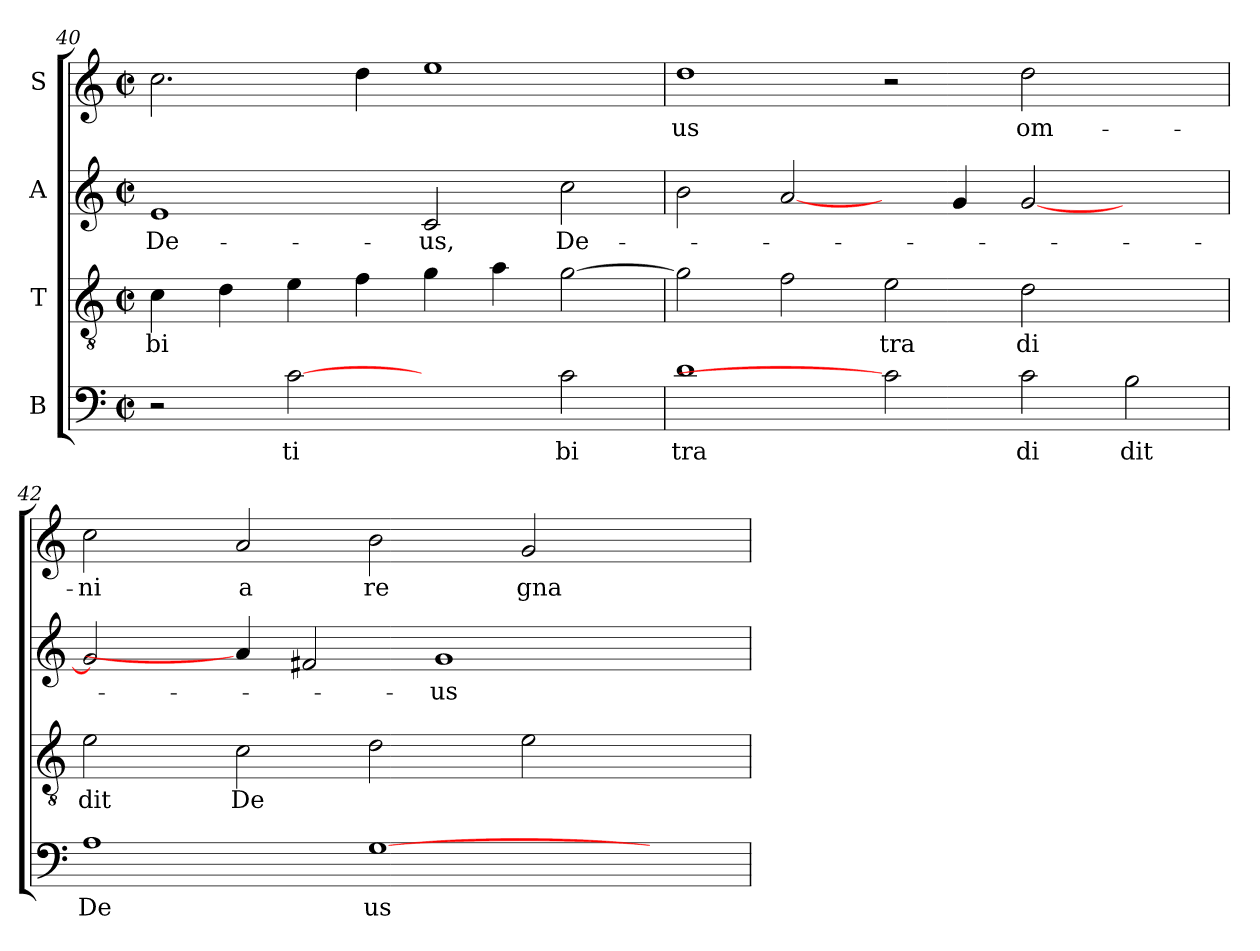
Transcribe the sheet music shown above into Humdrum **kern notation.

**kern	**text	**kern	**text	**kern	**text	**kern	**text
*part4	*part4	*part3	*part3	*part2	*part2	*part1	*part1
*staff4	*staff4	*staff3	*staff3	*staff2	*staff2	*staff1	*staff1
*I"B	*	*I"T	*	*I"A	*	*I"S	*
*clefF4	*	*clefGv2	*	*clefG2	*	*clefG2	*
*M2/2	*	*M2/2	*	*M2/2	*	*M2/2	*
*met(c|)	*	*met(c|)	*	*met(c|)	*	*met(c|)	*
=40	=40	=40	=40	=40	=40	=40	=40
!	!	!	!LO:LY:b:cj	!	!LO:LY:b:cj	!	!
2r	.	4c\	bi	1e	De-	2.cc\	.
.	.	4d\	.	.	.	.	.
!	!LO:LY:b:cj	!	!	!	!	!	!
[2c	ti	4e\	.	.	.	.	.
.	.	4f\	.	.	.	4dd\	.
!	!	!	!	!	!LO:LY:b:cj	!	!
2ryy	.	4g\	.	2c/	-us,	1ee	.
.	.	4a\	.	.	.	.	.
!	!LO:LY:b:cj	!	!	!	!LO:LY:b	!	!
2c\	bi	[>2g\	.	2cc\	De-	.	.
=41	=41	=41	=41	=41	=41	=41	=41
!	!LO:LY:b:cj	!	!	!	!	!	!LO:LY:b:cj
1d	tra	2g\]	.	2b\	.	1dd	-us
.	.	2f\	.	[2a/	.	.	.
!	!	!	!LO:LY:b:cj	!	!	!	!
2c]	.	2e\	tra	4ryy	.	2r	.
.	.	.	.	4g/	.	.	.
!	!LO:LY:b:cj	!	!LO:LY:b:cj	!	!	!	!LO:LY:b:cj
2c\	di	2d\	di	[>2g/	.	2dd\	om-
!	!LO:LY:b:cj	!	!	!	!	!	!
2B\	dit	2ryy	.	2ryy	.	2ryy	.
!!LO:PB:g=z
=42	=42	=42	=42	=42	=42	=42	=42
!	!LO:LY:b:cj	!	!LO:LY:b:cj	!	!	!	!LO:LY:b:cj
*	*	*^	*	*	*	*	*
1A	De	2e\	4ryy	dit	2g/]	.	2cc\	-ni
.	.	.	16.ryy	.	.	.	.	.
.	.	.	1ryy	.	.	.	.	.
!	!	!	!	!LO:LY:b	!	!	!	!LO:LY:b:cj
.	.	2c\	.	De	4a/]	.	2a/	a
.	.	.	.	.	2f#/	.	.	.
!	!LO:LY:b:cj	!	!	!	!	!	!	!LO:LY:b:cj
[>1G	us	2d\	.	.	.	.	2b\	re
!	!	!	!	!	!	!LO:LY:b:cj	!	!
.	.	.	.	.	1g	-us	.	.
.	.	.	2ryy	.	.	.	.	.
!	!	!	!	!	!	!	!	!LO:LY:b:cj
.	.	2e\	.	.	.	.	2g/	gna
.	.	.	4ryy	.	.	.	.	.
4ryy	.	4ryy	.	.	.	.	4ryy	.
.	.	.	8ryy	.	.	.	.	.
.	.	.	32ryy	.	.	.	.	.
*	*	*v	*v	*	*	*	*	*
=	=	=	=	=	=	=	=
*-	*-	*-	*-	*-	*-	*-	*-
